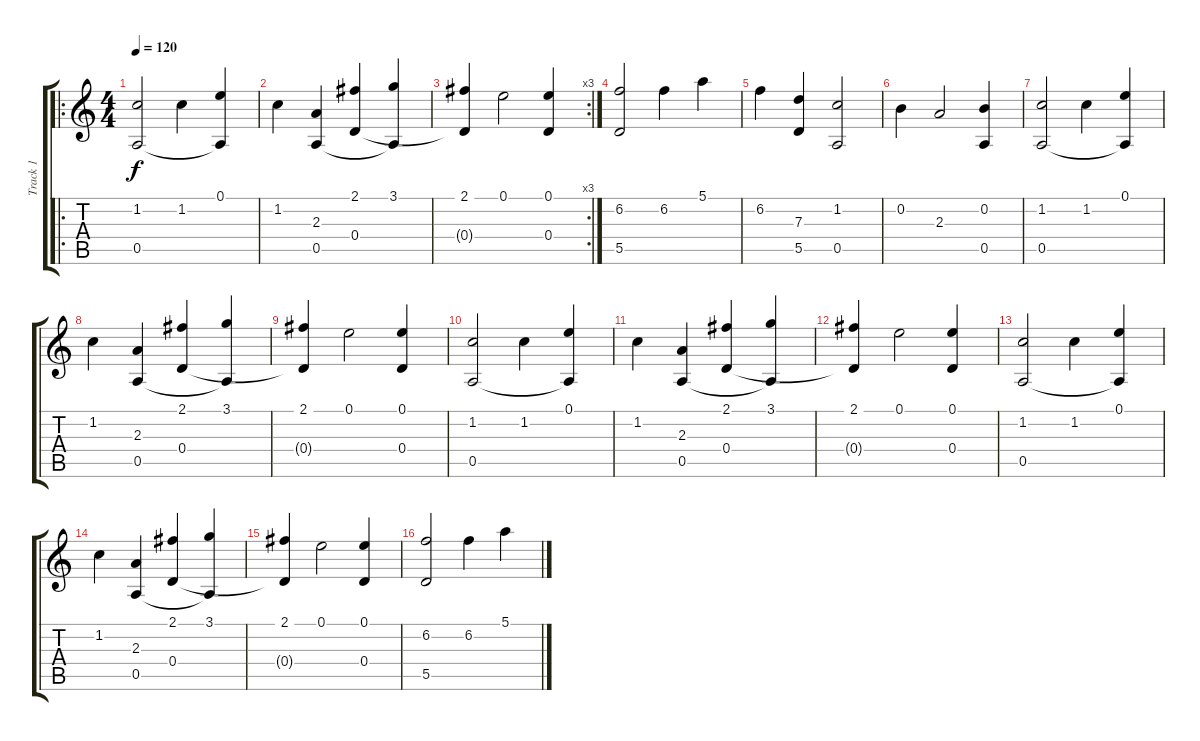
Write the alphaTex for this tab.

\track ("Track 1" "Track 1") {instrument acousticguitarnylon}
\staff {score tabs}
\tuning (E4 B3 G3 D3 A2 E2) {hide}
\ro
\ts (4 4)
\tempo 120
\clef g2
\ks c
(1.2 0.5).2{dy f instrument acousticguitarnylon} 1.2.4 (0.1 0.5{t}).4 |
1.2.4 (2.3 0.5).4 (2.1 0.4).4 (3.1 0.5{t}).4 |
\rc 3
(2.1 0.4{t}).4 0.1.2 (0.1 0.4).4 |
(6.2 5.5).2 6.2.4 5.1.4 |
6.2.4 (7.3 5.5).4 (1.2 0.5).2 |
0.2.4 2.3.2 (0.2 0.5).4 |
(1.2 0.5).2 1.2.4 (0.1 0.5{t}).4 |
1.2.4 (2.3 0.5).4 (2.1 0.4).4 (3.1 0.5{t}).4 |
(2.1 0.4{t}).4 0.1.2 (0.1 0.4).4 |
(1.2 0.5).2 1.2.4 (0.1 0.5{t}).4 |
1.2.4 (2.3 0.5).4 (2.1 0.4).4 (3.1 0.5{t}).4 |
(2.1 0.4{t}).4 0.1.2 (0.1 0.4).4 |
(1.2 0.5).2 1.2.4 (0.1 0.5{t}).4 |
1.2.4 (2.3 0.5).4 (2.1 0.4).4 (3.1 0.5{t}).4 |
(2.1 0.4{t}).4 0.1.2 (0.1 0.4).4 |
(6.2 5.5).2 6.2.4 5.1.4
